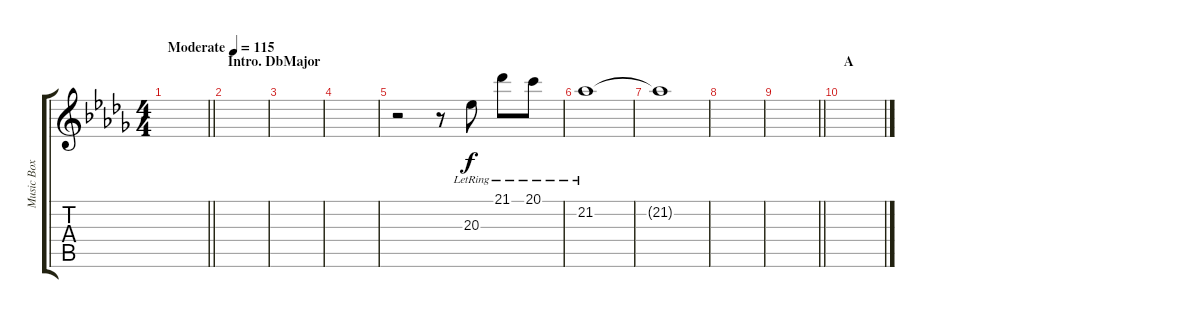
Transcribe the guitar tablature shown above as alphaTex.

\track ("Music Box" "Music Box") {instrument musicbox}
\staff {score tabs}
\tuning (E4 B3 G3 D3 A2 E2) {hide}
\ts (4 4)
\tempo (115 "Moderate")
\clef g2
\barLineRight lightlight
\ks db
|
\section ("" "Intro. DbMajor")
|
|
|
r.2 r.8 20.3{lr}.8 21.1{lr}.8 20.1{lr}.8 |
21.2{lr}.1 |
21.2{t}.1 |
|
\barLineRight lightlight
|
\section ("" "A")
